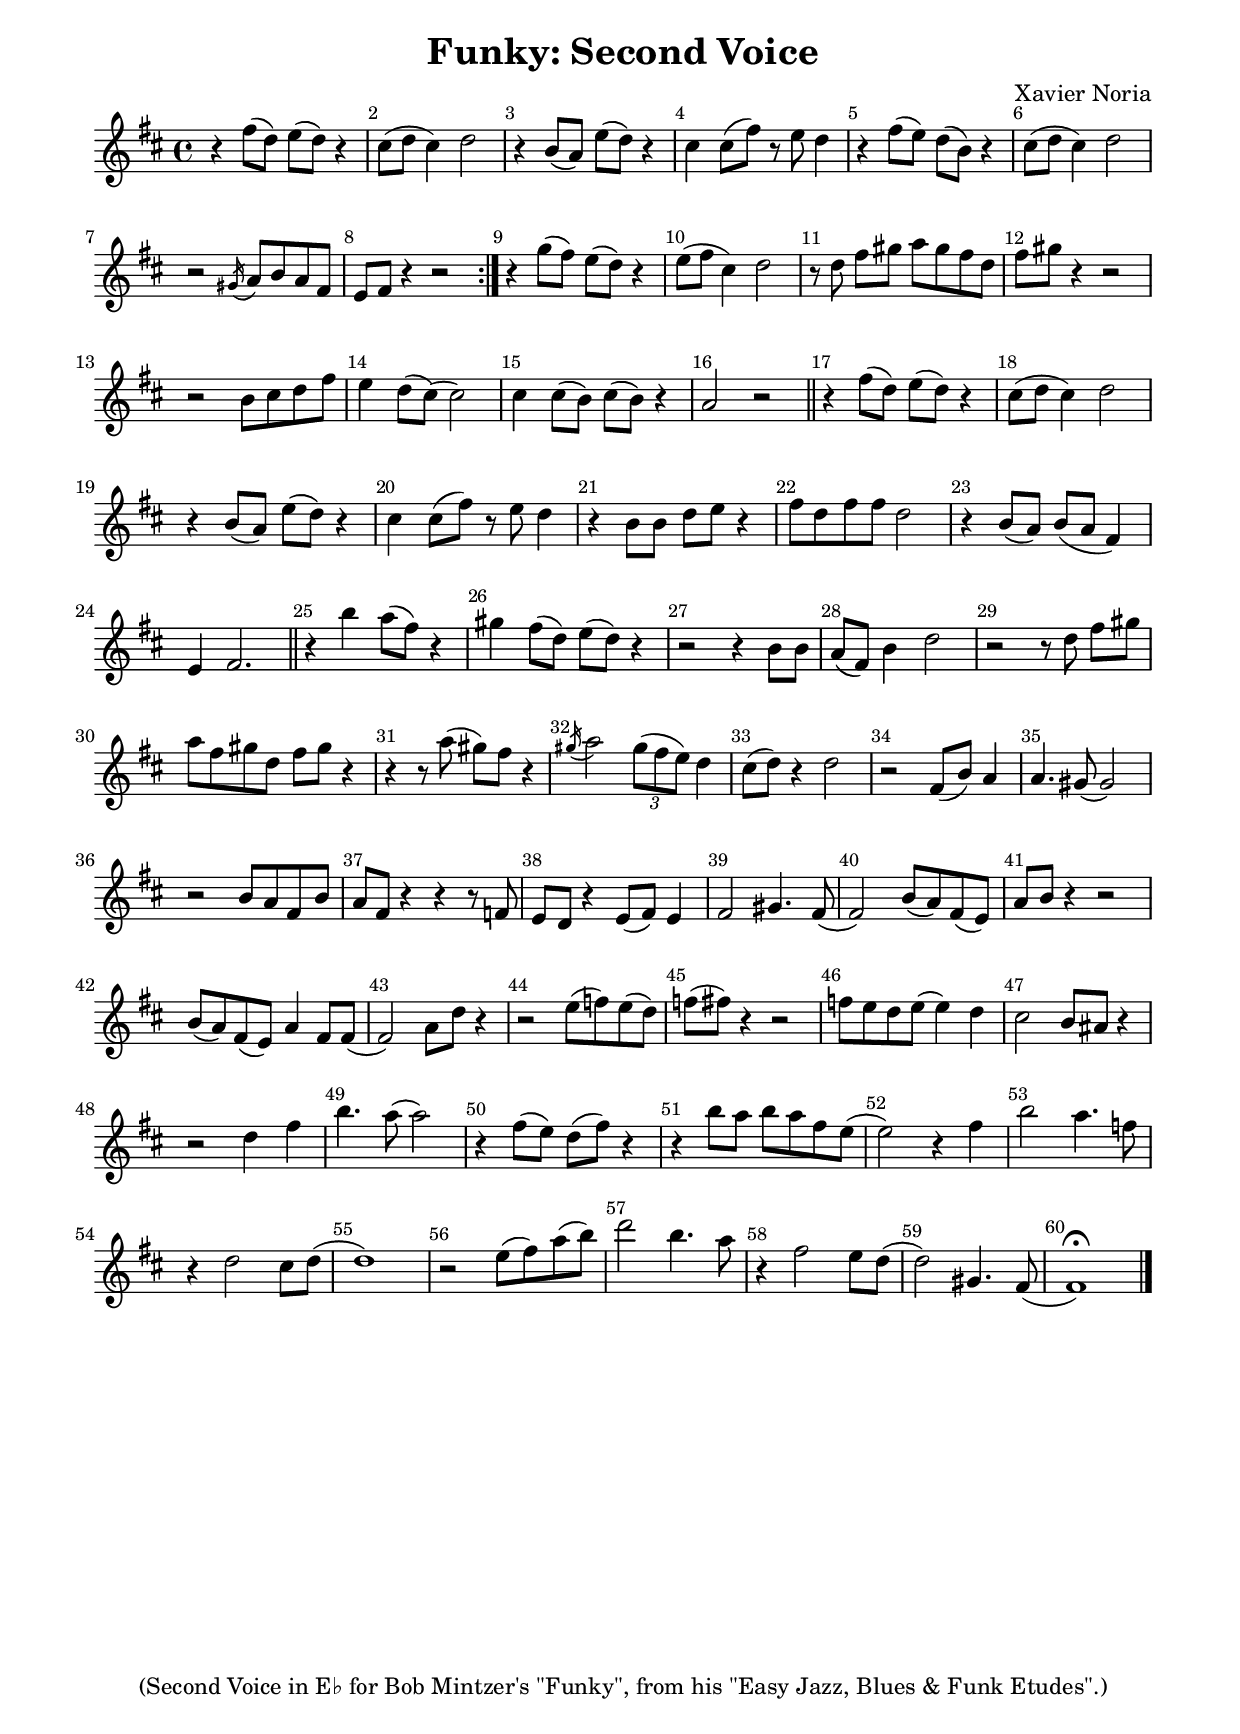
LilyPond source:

\version "2.16.1"

\include "../shared/common.ly"

\header {
  title    = "Funky: Second Voice"
  composer = "Xavier Noria"
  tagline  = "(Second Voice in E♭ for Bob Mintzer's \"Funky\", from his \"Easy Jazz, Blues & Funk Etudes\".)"
}

melody = \relative c'' {
  \clef treble
  \key d \major
  \time 4/4
  
  \repeat volta 2 {
    % 1
    r4 fs8( d8) e8( d8) r4 |

    % 2
    cs8( d8 cs4) d2 |

    % 3
    r4 b8( a8) e'8( d8) r4 |

    % 4
    cs4 cs8( fs8) r8 e8 d4 |

    % 5
    r4 fs8( e8) d8( b8) r4 |

    % 6
    cs8( d8 cs4) d2 |

    % 7
    r2 \acciaccatura gs,16 a8 b8 a8 fs8 |

    % 8
    e8 fs8 r4 r2 |
  }

  % ---------------------------------------------------------------------------

  % 9
  r4 g'8( fs8) e8( d8) r4 |

  % 10
  e8( fs8 cs4) d2 |

  % 11
  r8 d8 fs8[ gs8] a8 gs8 fs8 d8 |

  % 12
  fs8 gs8 r4 r2 |

  % 13
  r2 b,8 cs8 d8 fs8 |

  % 14
  e4 d8( cs8)( cs2)

  % 15
  cs4 cs8( b8) cs8( b8) r4 |

  % 16
  a2 r2 \bar "||"

  % ---------------------------------------------------------------------------

  % 17
  r4 fs'8( d8) e8( d8) r4 |

  % 18
  cs8( d8 cs4) d2 |

  % 19
  r4 b8( a8) e'8( d8) r4 |

  % 20
  cs4 cs8( fs8) r8 e8 d4 |

  % 21
  r4 b8 b8 d8 e8 r4 |

  % 22
  fs8 d8 fs8 fs8 d2 |

  % 23
  r4 b8( a8) b8( a8 fs4) |

  % 24
  e4 fs2. \bar "||"

  % ---------------------------------------------------------------------------

  % 25
  r4 b'4 a8( fs8) r4 |

  % 26
  gs4 fs8( d8) e8( d8) r4 |

  % 27
  r2 r4 b8 b8 |

  % 28
  a8( fs8) b4 d2 |

  % 29
  r2 r8 d8 fs8[ gs8] |

  % 30
  a8 fs8 gs8 d8 fs8 gs8 r4 |

  % 31
  r4 r8 a8( gs8) fs8 r4 |

  % 32
  \acciaccatura gs16 a2 \times 2/3 { gs8( fs8 e8) } d4 |

  % 33
  cs8( d8) r4 d2 |

  % 34
  r2 fs,8( b8) a4

  % 35
  a4. gs8( gs2) |

  % 36
  r2 b8 a8 fs8 b8 |

  % 37
  a8 fs8 r4 r4 r8 f8 |

  % 38
  e8 d8 r4 e8( fs8) e4 |

  % 39
  fs2 gs4. fs8( |

  % 40
  fs2) b8( a8) fs8( e8) |

  % 41
  a8 b8 r4 r2 |

  % 42
  b8( a8) fs8( e8) a4 fs8 fs8( |

  % 43
  fs2) a8 d8 r4 |

  % 44
  r2 e8( f8) e8( d8) |

  % 45
  f8( fs8) r4 r2 |

  % 46
  f8 e8 d8 e8( e4) d4 |

  % 47
  cs2 b8 as8 r4 |

  % 48
  r2 d4 fs4 |

  % 49
  b4. a8( a2) |

  % 50
  r4 fs8( e8) d8( fs8) r4 |

  % 51
  r4 b8 a8 b8 a8 fs8 e8( |

  % 52
  e2) r4 fs4 |

  % 53
  b2 a4. f8 |

  % 54
  r4 d2 cs8 d8( |

  % 55
  d1)

  % 56
  r2 e8( fs8) a8( b8) |

  % 57
  d2 b4. a8 |

  % 58
  r4 fs2 e8 d8(

  % 59
  d2) gs,4. fs8(

  % 60
  fs1)\fermata \bar "|."
}

\score {
  { \melody }
}
